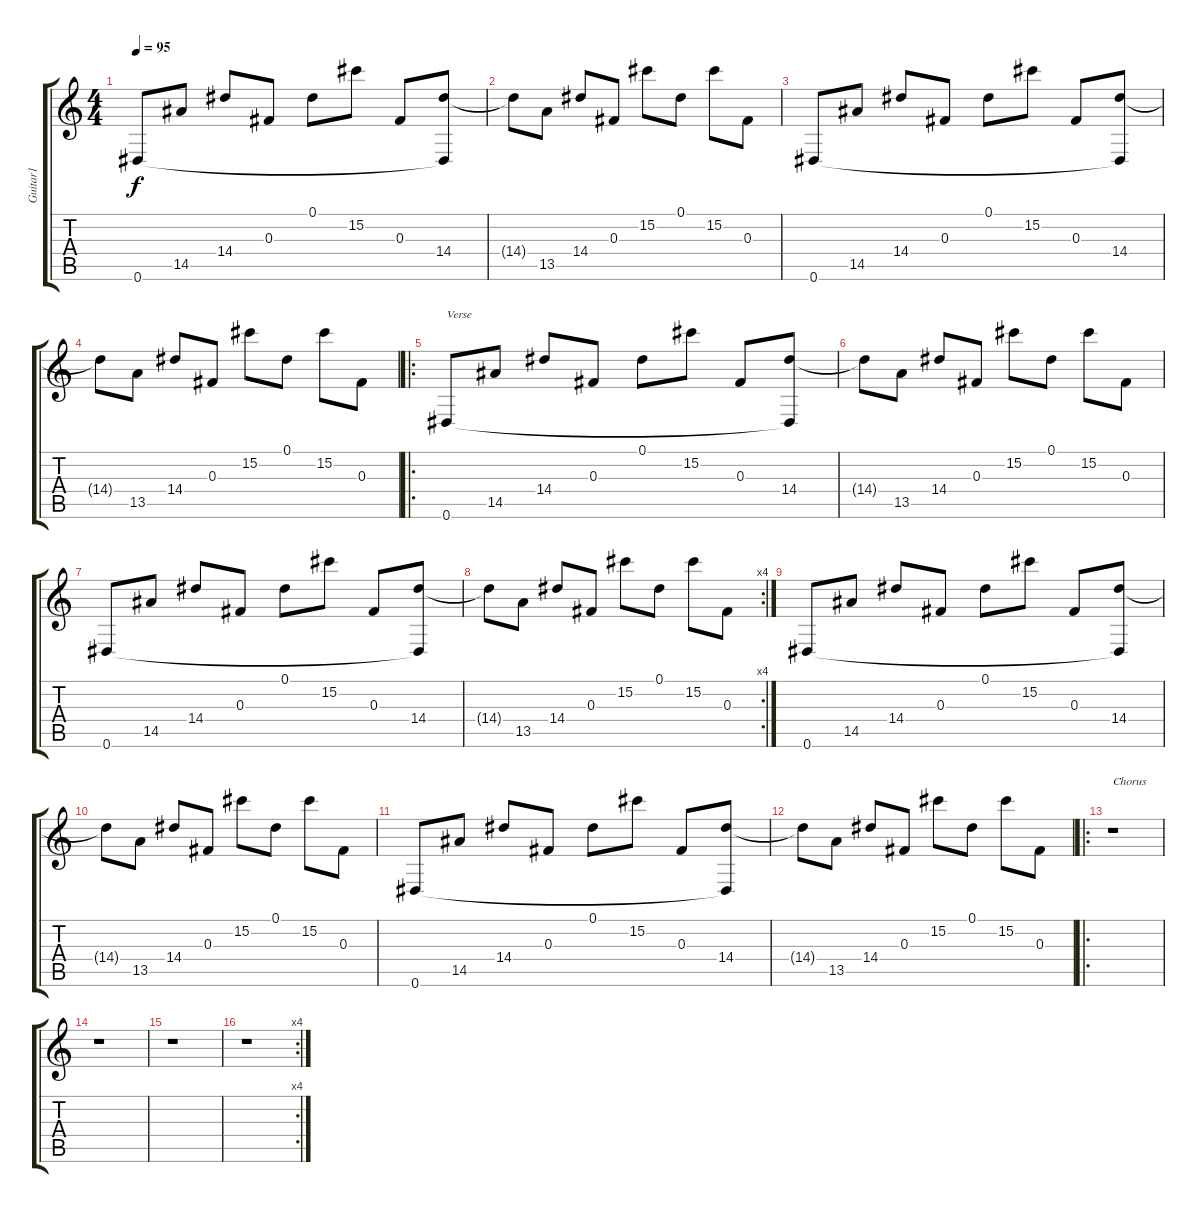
\track ("Guitar1" "Guitar1") {instrument electricguitarclean}
\staff {score tabs}
\tuning (Eb4 Bb3 Gb3 Db3 Ab2 Eb2) {hide}
\ts (4 4)
\tempo 95
\clef g2
\ks c
0.6.8{dy f} 14.5.8 14.4.8 0.3.8 0.1.8 15.2.8 0.3.8 (14.4 0.6{t}).8 |
14.4{t}.8 13.5.8 14.4.8 0.3.8 15.2.8 0.1.8 15.2.8 0.3.8 |
0.6.8 14.5.8 14.4.8 0.3.8 0.1.8 15.2.8 0.3.8 (14.4 0.6{t}).8 |
14.4{t}.8 13.5.8 14.4.8 0.3.8 15.2.8 0.1.8 15.2.8 0.3.8 |
\ro
0.6.8{txt "Verse"} 14.5.8 14.4.8 0.3.8 0.1.8 15.2.8 0.3.8 (14.4 0.6{t}).8 |
14.4{t}.8 13.5.8 14.4.8 0.3.8 15.2.8 0.1.8 15.2.8 0.3.8 |
0.6.8 14.5.8 14.4.8 0.3.8 0.1.8 15.2.8 0.3.8 (14.4 0.6{t}).8 |
\rc 4
14.4{t}.8 13.5.8 14.4.8 0.3.8 15.2.8 0.1.8 15.2.8 0.3.8 |
0.6.8 14.5.8 14.4.8 0.3.8 0.1.8 15.2.8 0.3.8 (14.4 0.6{t}).8 |
14.4{t}.8 13.5.8 14.4.8 0.3.8 15.2.8 0.1.8 15.2.8 0.3.8 |
0.6.8 14.5.8 14.4.8 0.3.8 0.1.8 15.2.8 0.3.8 (14.4 0.6{t}).8 |
14.4{t}.8 13.5.8 14.4.8 0.3.8 15.2.8 0.1.8 15.2.8 0.3.8 |
\ro
r.1{txt "Chorus"} |
r.1 |
r.1 |
\rc 4
r.1
